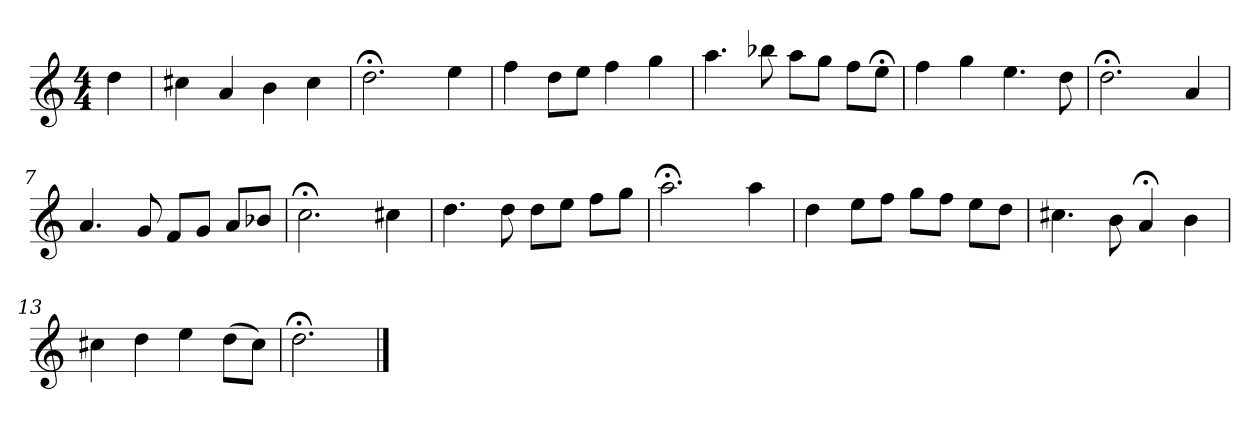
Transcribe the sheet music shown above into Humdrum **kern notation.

**kern
*part1
*staff1
*k[]
*D:dor
*M4/4
*MM120
=
4dd
=1
4cc#X
4a
4b
4cc#
=2
2.dd;<
4ee
=3
4ff
8ddL
8eeJ
4ff
4gg
=4
4.aa
8bb-X
8aaL
8ggJ
8ffL
8ee;<J
=5
4ff
4gg
4.ee
8dd
=6
2.dd;<
4a
=7
4.a
8g
8fL
8gJ
8aL
8b-XJ
=8
2.cc;<
4cc#X
=9
4.dd
8dd
8ddL
8eeJ
8ffL
8ggJ
=10
2.aa;<
4aa
=11
4dd
8eeL
8ffJ
8ggL
8ffJ
8eeL
8ddJ
=12
4.cc#X
8b
4a;<
4b
=13
4cc#X
4dd
4ee
(8ddL
8cc#J)
=14
2.dd;<
==
*-
